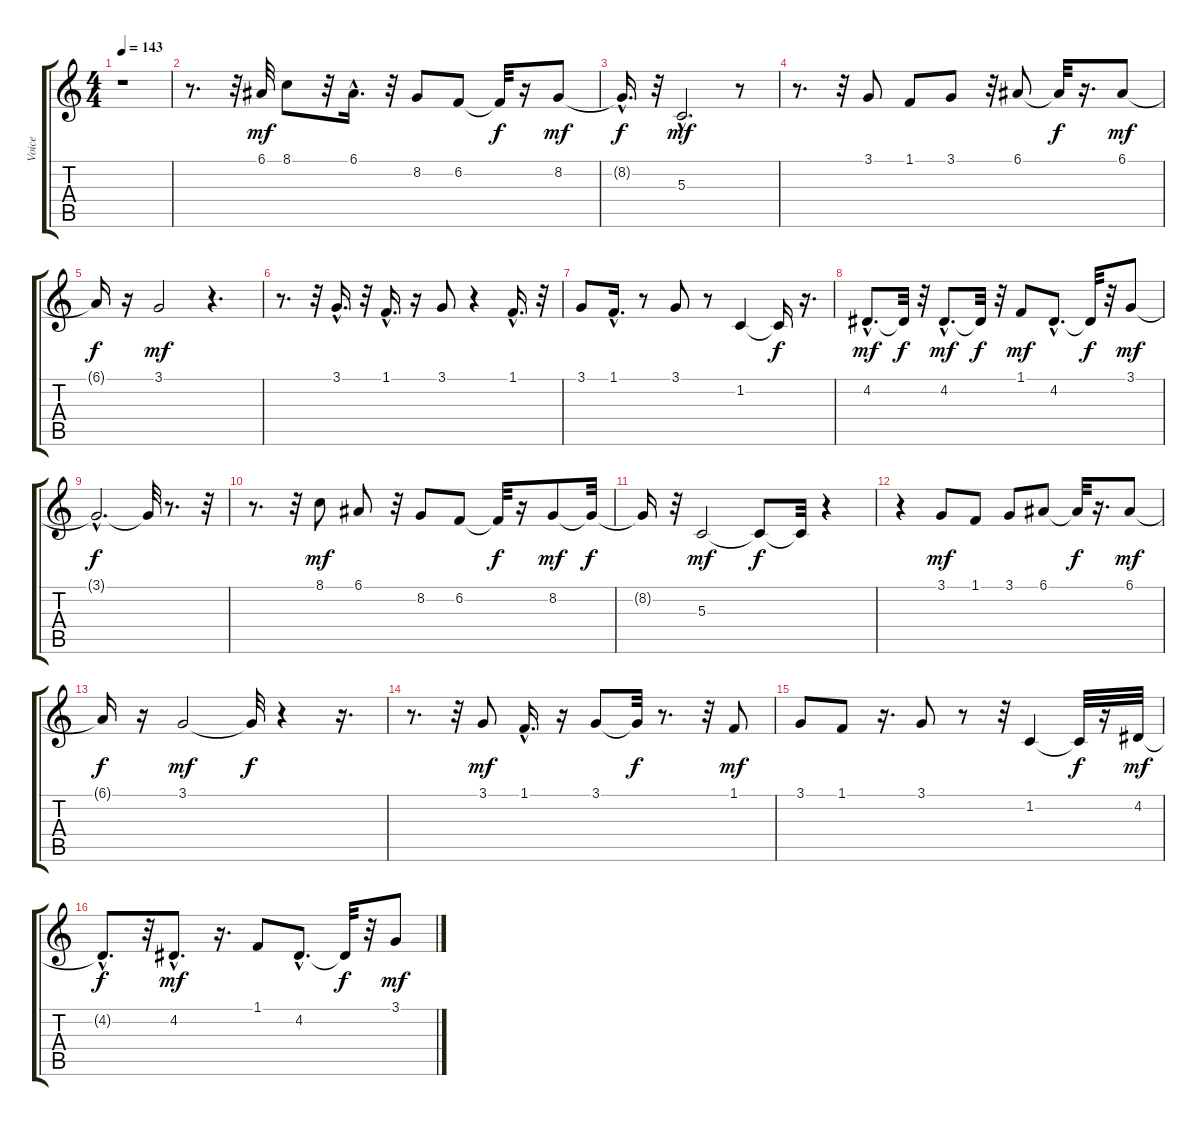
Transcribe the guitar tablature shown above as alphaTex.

\track ("Voice" "Voice") {instrument tenorsax}
\staff {score tabs}
\tuning (E4 B3 G3 D3 A2 E2) {hide}
\ts (4 4)
\tempo 143
\clef g2
\ks c
r.1{dy mf instrument tenorsax} |
r.8{d} r.32 6.1.32 8.1.8 r.32 6.1{hac}.16{d} r.32 8.2.8 6.2.8 6.2{t}.32{dy f} r.16 8.2.8{dy mf} |
8.2{hac t}.16{d dy f} r.32 5.3{hac}.2{d dy mf} r.8 |
r.8{d} r.32 3.1.8 1.1.8 3.1.8 r.32 6.1.8 6.1{t}.32{dy f} r.16{d} 6.1.8{dy mf} |
6.1{t}.16{dy f} r.16 3.1.2{dy mf} r.4{d} |
r.8{d} r.32 3.1{hac}.16{d} r.32 1.1{hac}.16{d} r.16 3.1.8 r.4 1.1{hac}.16{d} r.32 |
3.1.8 1.1{hac}.16{d} r.8 3.1.8 r.8 1.2.4 1.2{t}.16{dy f} r.16{d} |
4.2{hac}.8{d dy mf} 4.2{t}.32{dy f} r.32 4.2{hac}.8{d dy mf} 4.2{t}.32{dy f} r.32 1.1.8{dy mf} 4.2{hac}.8{d} 4.2{t}.32{dy f} r.32 3.1.8{dy mf} |
3.1{hac t}.2{d dy f} 3.1{t}.32 r.8{d} r.32 |
r.8{d} r.32 8.1.8{dy mf} 6.1.8 r.32 8.2.8 6.2.8 6.2{t}.32{dy f} r.16 8.2.8{dy mf} 8.2{t}.32{dy f} |
8.2{t}.16 r.32 5.3.2{dy mf} 5.3{t}.8{dy f} 5.3{t}.32 r.4 |
r.4 3.1.8{dy mf} 1.1.8 3.1.8 6.1.8 6.1{t}.32{dy f} r.16{d} 6.1.8{dy mf} |
6.1{t}.16{dy f} r.16 3.1.2{dy mf} 3.1{t}.32{dy f} r.4 r.16{d} |
r.8{d} r.32 3.1.8{dy mf} 1.1{hac}.16{d} r.16 3.1.8 3.1{t}.32{dy f} r.8{d} r.32 1.1.8{dy mf} |
3.1.8 1.1.8 r.16{d} 3.1.8 r.8 r.32 1.2.4 1.2{t}.32{dy f} r.16 4.2.32{dy mf} |
4.2{hac t}.8{d dy f} r.32 4.2{hac}.8{d dy mf} r.16{d} 1.1.8 4.2{hac}.8{d} 4.2{t}.32{dy f} r.32 3.1.8{dy mf}
